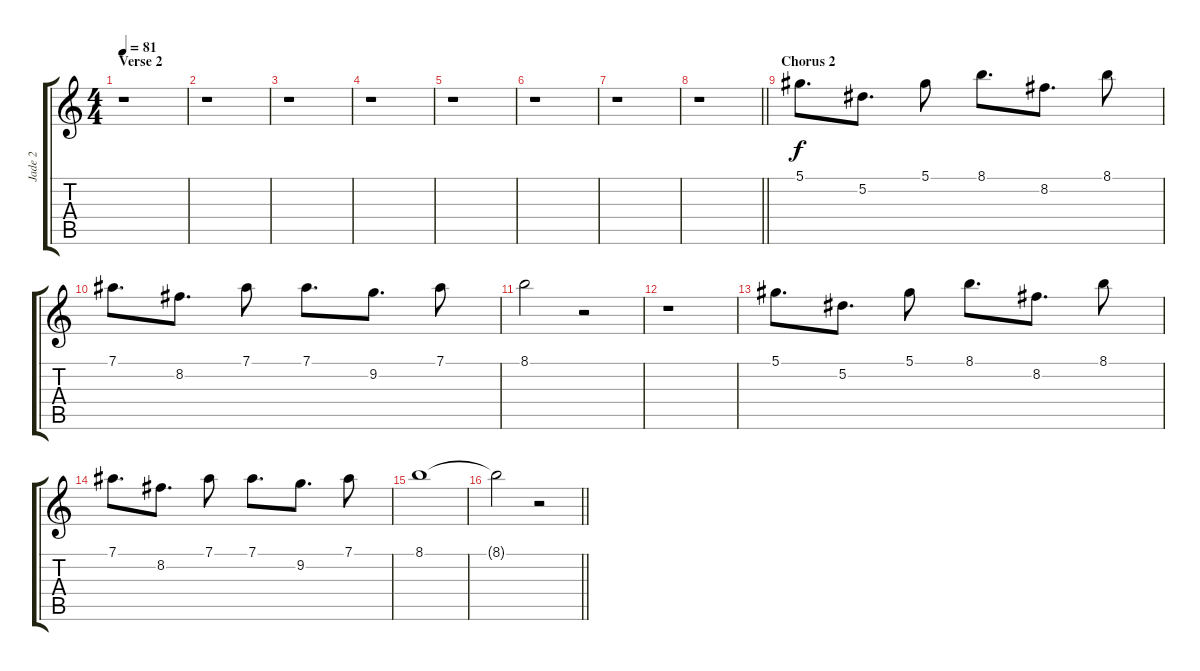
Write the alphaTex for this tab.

\track ("Jade 2" "Jade 2") {instrument overdrivenguitar}
\staff {score tabs}
\tuning (Eb4 Bb3 Gb3 Db3 Ab2 Eb2) {hide}
\ts (4 4)
\section ("" "Verse 2")
\tempo 81
\clef g2
\ks c
r.1{dy f} |
r.1 |
r.1 |
r.1 |
r.1 |
r.1 |
r.1 |
\barLineRight lightlight
r.1 |
\section ("" "Chorus 2")
5.1.8{d volume 16} 5.2.8{d} 5.1.8 8.1.8{d} 8.2.8{d} 8.1.8 |
7.1.8{d} 8.2.8{d} 7.1.8 7.1.8{d} 9.2.8{d} 7.1.8 |
8.1.2{volume 0} r.2 |
r.1 |
5.1.8{d volume 16} 5.2.8{d} 5.1.8 8.1.8{d} 8.2.8{d} 8.1.8 |
7.1.8{d} 8.2.8{d} 7.1.8 7.1.8{d} 9.2.8{d} 7.1.8 |
8.1.1{volume 0} |
\barLineRight lightlight
8.1{t}.2 r.2
